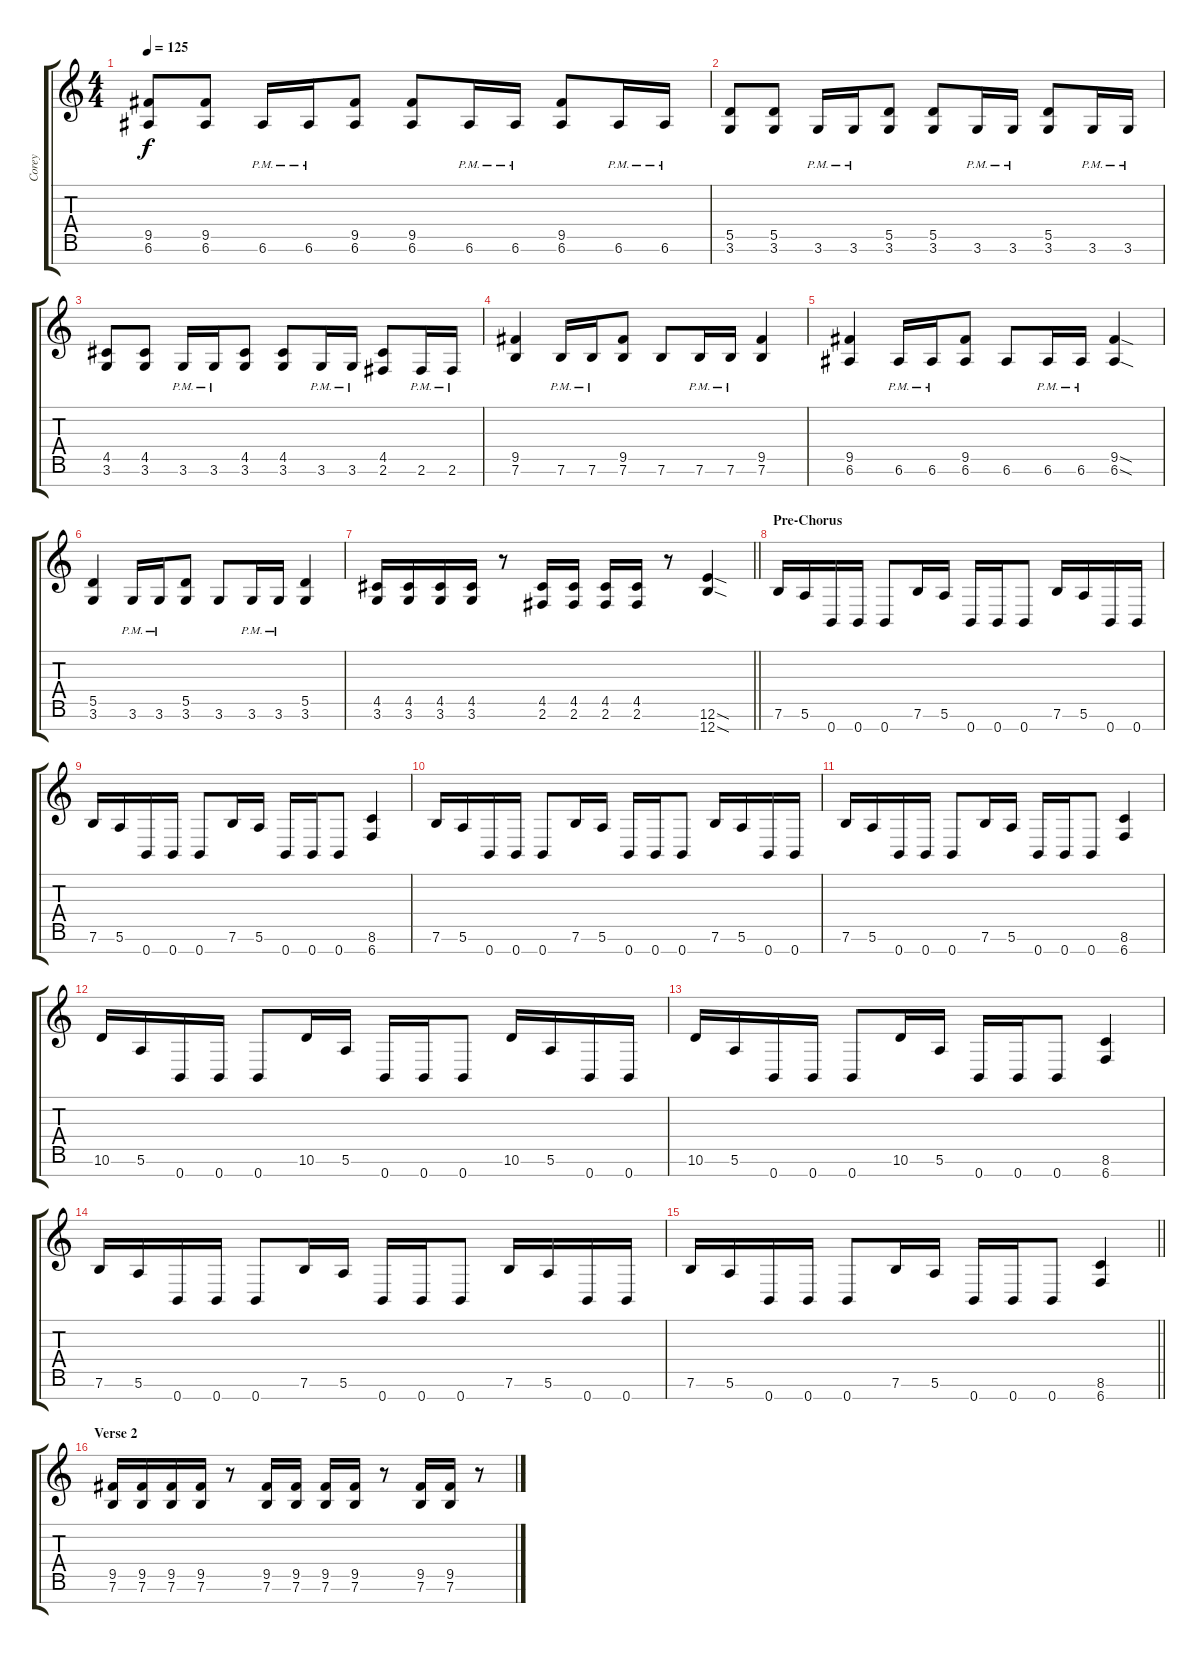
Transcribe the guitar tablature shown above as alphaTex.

\track ("Corey" "Corey") {instrument distortionguitar}
\staff {score tabs}
\tuning (E4 B3 G3 D3 A2 E2 B1) {hide}
\ts (4 4)
\tempo 125
\clef g2
\ks c
(9.5 6.6).8{dy f} (9.5 6.6).8 6.6{pm}.16 6.6{pm}.16 (9.5 6.6).8 (9.5 6.6).8 6.6{pm}.16 6.6{pm}.16 (9.5 6.6).8 6.6{pm}.16 6.6{pm}.16 |
(5.5 3.6).8 (5.5 3.6).8 3.6{pm}.16 3.6{pm}.16 (5.5 3.6).8 (5.5 3.6).8 3.6{pm}.16 3.6{pm}.16 (5.5 3.6).8 3.6{pm}.16 3.6{pm}.16 |
(4.5 3.6).8 (4.5 3.6).8 3.6{pm}.16 3.6{pm}.16 (4.5 3.6).8 (4.5 3.6).8 3.6{pm}.16 3.6{pm}.16 (4.5 2.6).8 2.6{pm}.16 2.6{pm}.16 |
(9.5 7.6).4 7.6{pm}.16 7.6{pm}.16 (9.5 7.6).8 7.6.8 7.6{pm}.16 7.6{pm}.16 (9.5 7.6).4 |
(9.5 6.6).4 6.6{pm}.16 6.6{pm}.16 (9.5 6.6).8 6.6.8 6.6{pm}.16 6.6{pm}.16 (9.5{sod} 6.6{sod}).4 |
(5.5 3.6).4 3.6{pm}.16 3.6{pm}.16 (5.5 3.6).8 3.6.8 3.6{pm}.16 3.6{pm}.16 (5.5 3.6).4 |
\barLineRight lightlight
(4.5 3.6).16 (4.5 3.6).16 (4.5 3.6).16 (4.5 3.6).16 r.8 (4.5 2.6).16 (4.5 2.6).16 (4.5 2.6).16 (4.5 2.6).16 r.8 (12.6{sod} 12.7{sod}).4 |
\section ("" "Pre-Chorus")
7.6.16 5.6.16 0.7.16 0.7.16 0.7.8 7.6.16 5.6.16 0.7.16 0.7.16 0.7.8 7.6.16 5.6.16 0.7.16 0.7.16 |
7.6.16 5.6.16 0.7.16 0.7.16 0.7.8 7.6.16 5.6.16 0.7.16 0.7.16 0.7.8 (8.6 6.7).4 |
7.6.16 5.6.16 0.7.16 0.7.16 0.7.8 7.6.16 5.6.16 0.7.16 0.7.16 0.7.8 7.6.16 5.6.16 0.7.16 0.7.16 |
7.6.16 5.6.16 0.7.16 0.7.16 0.7.8 7.6.16 5.6.16 0.7.16 0.7.16 0.7.8 (8.6 6.7).4 |
10.6.16 5.6.16 0.7.16 0.7.16 0.7.8 10.6.16 5.6.16 0.7.16 0.7.16 0.7.8 10.6.16 5.6.16 0.7.16 0.7.16 |
10.6.16 5.6.16 0.7.16 0.7.16 0.7.8 10.6.16 5.6.16 0.7.16 0.7.16 0.7.8 (8.6 6.7).4 |
7.6.16 5.6.16 0.7.16 0.7.16 0.7.8 7.6.16 5.6.16 0.7.16 0.7.16 0.7.8 7.6.16 5.6.16 0.7.16 0.7.16 |
\barLineRight lightlight
7.6.16 5.6.16 0.7.16 0.7.16 0.7.8 7.6.16 5.6.16 0.7.16 0.7.16 0.7.8 (8.6 6.7).4 |
\section ("" "Verse 2")
(9.5 7.6).16 (9.5 7.6).16 (9.5 7.6).16 (9.5 7.6).16 r.8 (9.5 7.6).16 (9.5 7.6).16 (9.5 7.6).16 (9.5 7.6).16 r.8 (9.5 7.6).16 (9.5 7.6).16 r.8
